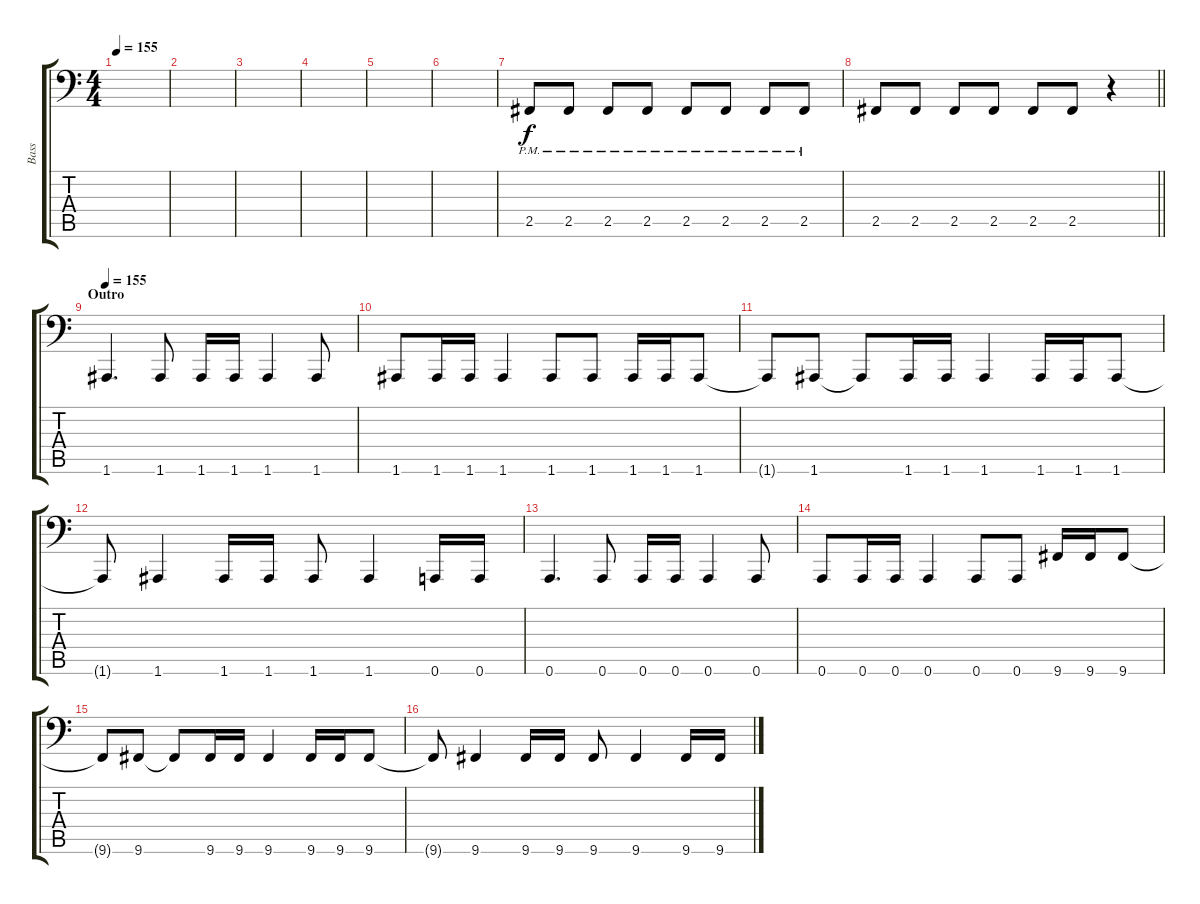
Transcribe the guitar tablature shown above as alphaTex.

\track ("Bass" "Bass") {instrument electricbassfinger}
\staff {score tabs}
\tuning (B2 Gb2 D2 A1 E1 A0) {hide}
\ts (4 4)
\tempo 155
\clef f4
\ks c
|
|
|
|
|
|
2.5{pm}.8 2.5{pm}.8 2.5{pm}.8 2.5{pm}.8 2.5{pm}.8 2.5{pm}.8 2.5{pm}.8 2.5{pm}.8 |
\barLineRight lightlight
2.5.8 2.5.8 2.5.8 2.5.8 2.5.8 2.5.8 r.4 |
\section ("" "Outro")
\tempo 155
1.6.4{d} 1.6.8 1.6.16 1.6.16 1.6.4 1.6.8 |
1.6.8 1.6.16 1.6.16 1.6.4 1.6.8 1.6.8 1.6.16 1.6.16 1.6.8 |
1.6{t}.8 1.6.8 1.6{t}.8 1.6.16 1.6.16 1.6.4 1.6.16 1.6.16 1.6.8 |
1.6{t}.8 1.6.4 1.6.16 1.6.16 1.6.8 1.6.4 0.6.16 0.6.16 |
0.6.4{d} 0.6.8 0.6.16 0.6.16 0.6.4 0.6.8 |
0.6.8 0.6.16 0.6.16 0.6.4 0.6.8 0.6.8 9.6.16 9.6.16 9.6.8 |
9.6{t}.8 9.6.8 9.6{t}.8 9.6.16 9.6.16 9.6.4 9.6.16 9.6.16 9.6.8 |
9.6{t}.8 9.6.4 9.6.16 9.6.16 9.6.8 9.6.4 9.6.16 9.6.16
